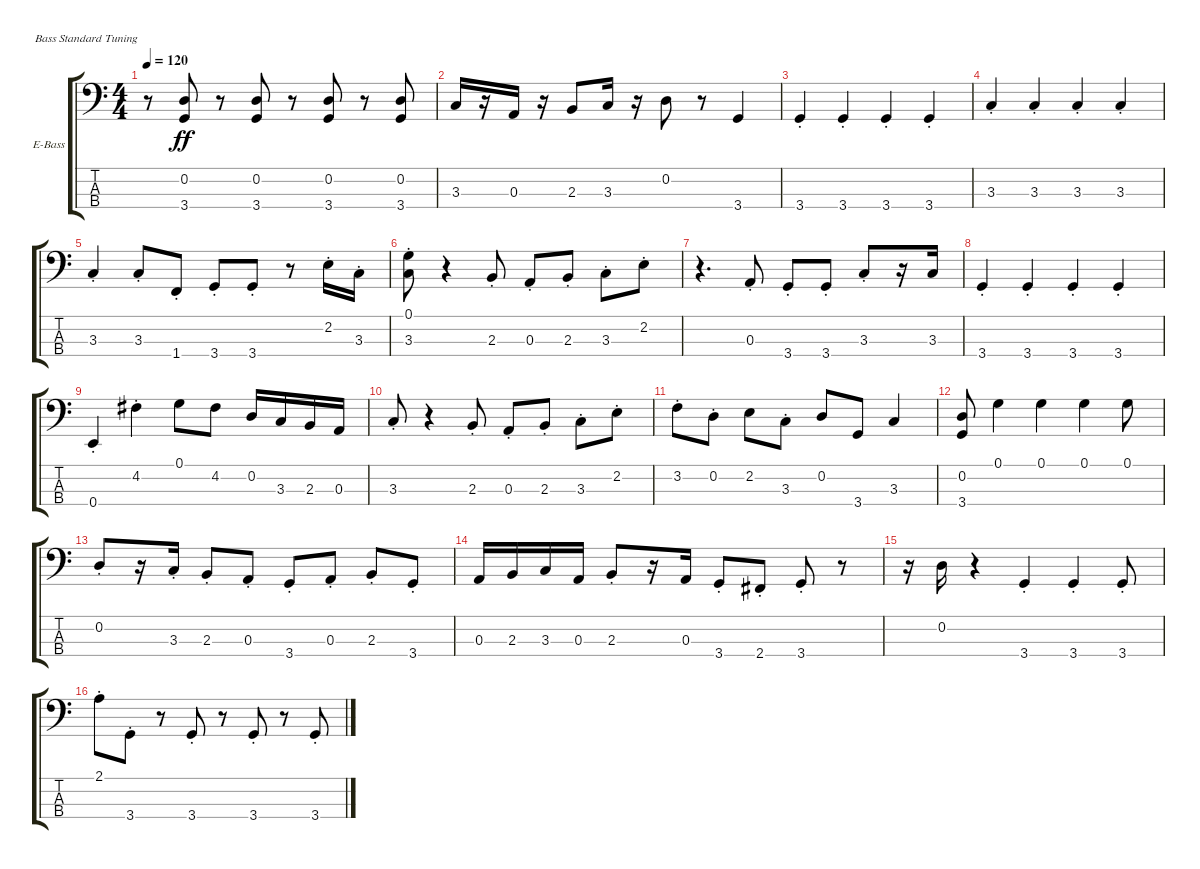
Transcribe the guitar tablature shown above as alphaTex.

\bracketExtendMode groupsimilarinstruments
\firstSystemTrackNameOrientation horizontal
\otherSystemsTrackNameOrientation horizontal
\track ("Electric Bass" "E-Bass") {instrument electricbassfinger}
\staff {score tabs}
\tuning (G2 D2 A1 E1)
\ts (4 4)
\tempo 120
\clef f4
\scale
0.287554
\ks c
r.8{dy ff} (3.4 0.2).8 r.8 (0.2 3.4).8 r.8 (3.4 0.2).8 r.8 (3.4 0.2).8 |
\scale
0.320567 3.3.16 r.16 0.3.16 r.16 2.3.8 3.3.16 r.16 0.2.8 r.8 3.4.4 |
\scale
0.262077 3.4{st}.4 3.4{st}.4 3.4{st}.4 3.4{st}.4 |
\scale
0.373038 3.3{st}.4 3.3{st}.4 3.3{st}.4 3.3{st}.4 |
\scale
0.364845 3.3{st}.4 3.3{st}.8 1.4{st}.8 3.4{st}.8 3.4{st}.8 r.8 2.2{st}.16 3.3{st}.16 |
(3.3{st} 0.1{st}).8 r.4 2.3{st}.8 0.3{st}.8 2.3{st}.8 3.3{st}.8 2.2{st}.8 |
r.4{d} 0.3{st}.8 3.4{st}.8 3.4{st}.8 3.3{st}.8 r.16 3.3.16 |
3.4{st}.4 3.4{st}.4 3.4{st}.4 3.4{st}.4 |
0.4{st}.4 4.2{st}.4 0.1.8 4.2.8 0.2.16 3.3.16 2.3.16 0.3.16 |
3.3{st}.8 r.4 2.3{st}.8 0.3{st}.8 2.3{st}.8 3.3{st}.8 2.2{st}.8 |
3.2{st}.8 0.2{st}.8 2.2.8 3.3{st}.8 0.2.8 3.4.8 3.3.4 |
(3.4 0.2).8 0.1.4 0.1.4 0.1.4 0.1.8 |
0.2{st}.8 r.16 3.3{st}.16 2.3{st}.8 0.3{st}.8 3.4{st}.8 0.3{st}.8 2.3{st}.8 3.4{st}.8 |
0.3.16 2.3.16 3.3.16 0.3.16 2.3{st}.8 r.16 0.3.16 3.4{st}.8 2.4{st}.8 3.4{st}.8 r.8 |
r.16 0.2.16 r.4 3.4{st}.4 3.4{st}.4 3.4{st}.8 |
2.1{st}.8 3.4{st}.8 r.8 3.4{st}.8 r.8 3.4{st}.8 r.8 3.4{st}.8
